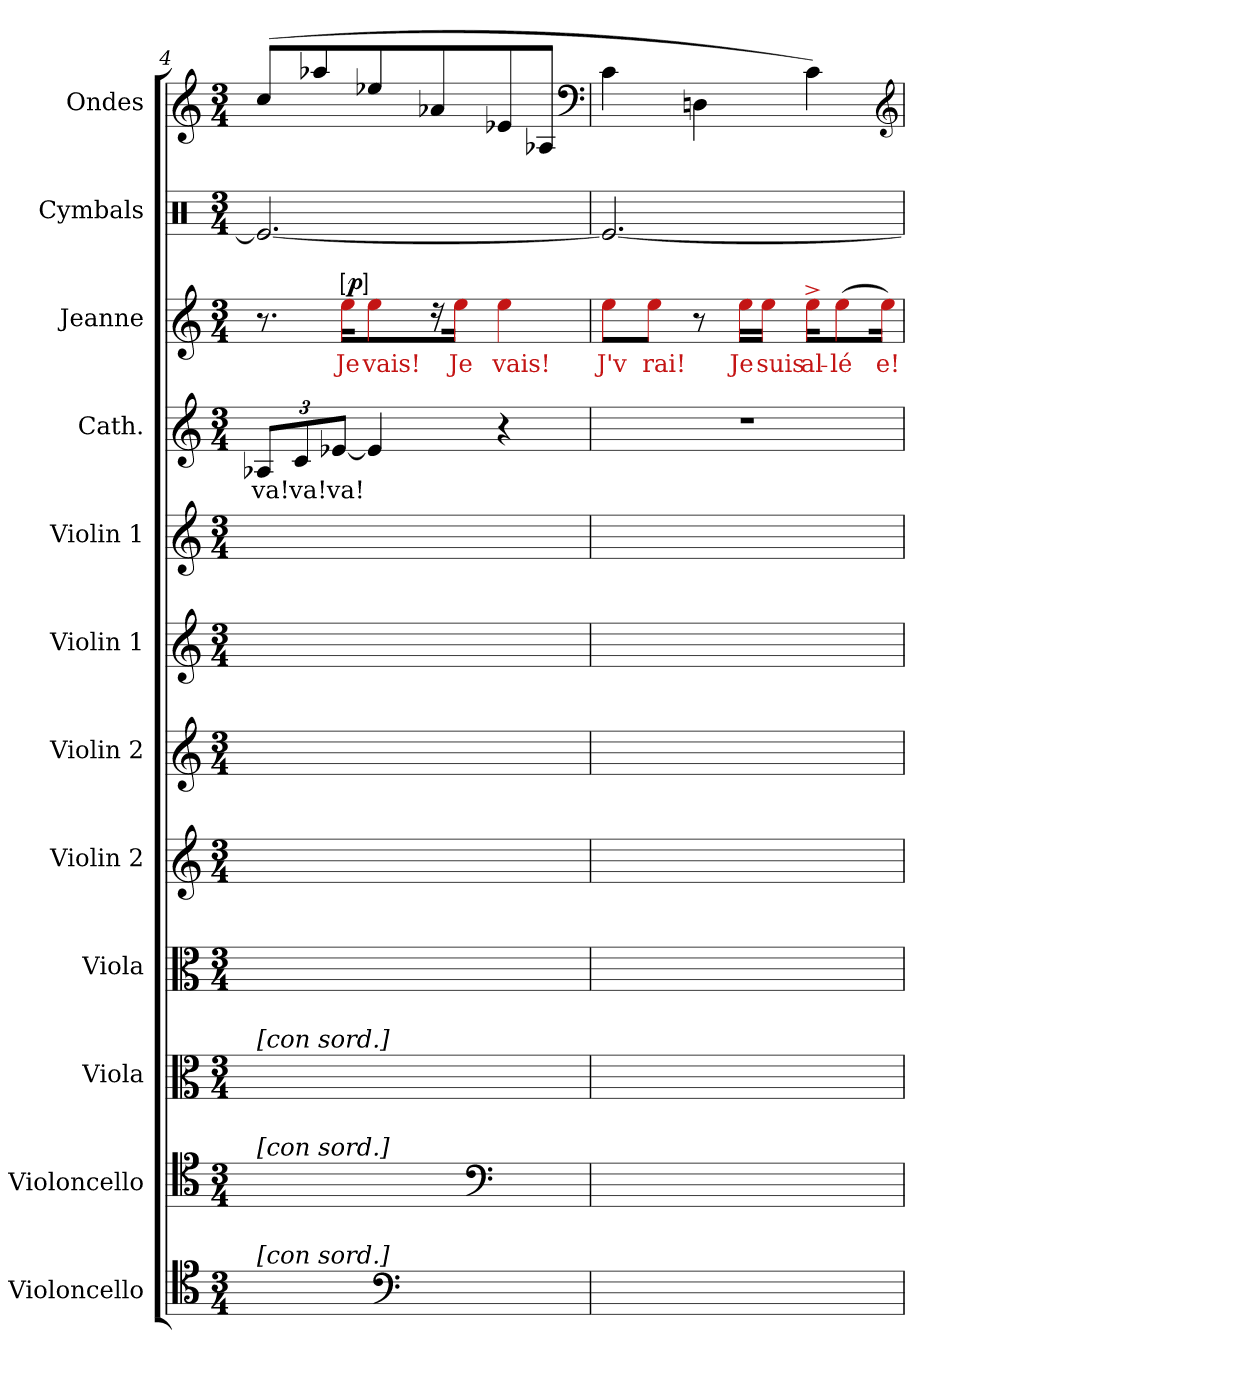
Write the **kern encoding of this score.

**kern	**kern	**kern	**kern	**kern	**kern	**kern	**kern	**kern	**text	**kern	**text	**dynam	**kern	**kern
*part12	*part11	*part10	*part9	*part8	*part7	*part6	*part5	*part4	*part4	*part3	*part3	*part3	*part2	*part1
*staff12	*staff11	*staff10	*staff9	*staff8	*staff7	*staff6	*staff5	*staff4	*staff4	*staff3	*staff3	*staff3	*staff2	*staff1
*I"Violoncello	*I"Violoncello	*I"Viola	*I"Viola	*I"Violin 2	*I"Violin 2	*I"Violin 1	*I"Violin 1	*I"Cath.	*	*I"Jeanne	*	*	*I"Cymbals	*I"Ondes
*I'Vc.	*I'Vc.	*I'Vla.	*I'Vla.	*I'Vln. 2	*I'Vln. 2	*I'Vln. 1	*I'Vln. 1	*	*	*	*	*	*	*
*clefC4	*clefC4	*clefC3	*clefC3	*clefG2	*clefG2	*clefG2	*clefG2	*clefG2	*	*clefG2	*	*	*clefX	*clefG2
*k[]	*k[]	*k[]	*k[]	*k[]	*k[]	*k[]	*k[]	*k[]	*	*k[]	*	*	*k[]	*k[]
*C:	*C:	*C:	*C:	*C:	*C:	*C:	*C:	*C:	*	*C:	*	*	*C:	*C:
*M3/4	*M3/4	*M3/4	*M3/4	*M3/4	*M3/4	*M3/4	*M3/4	*M3/4	*	*M3/4	*	*	*M3/4	*M3/4
=4	=4	=4	=4	=4	=4	=4	=4	=4	=4	=4	=4	=4	=4	=4
!	!	!LO:TX:a:t=[con sord.]	!	!	!	!	!	!	!	!	!	!	!	!
!	!LO:TX:a:t=[con sord.]	!	!	!	!	!	!	!	!	!	!	!	!	!
!LO:TX:a:t=[con sord.]	!	!	!	!	!	!	!	!	!	!	!	!	!	!
20ryy	20ryy	20ryy	20ryy	20ryy	8ryy	8ryy	8ryy	12A-XL	va!	8.r	.	.	2.Re_	(8ccL
20ryy	20ryy	20ryy	20ryy	20ryy	.	.	.	.	.	.	.	.	.	.
.	.	.	.	.	.	.	.	12c	va!	.	.	.	.	.
20ryy	20ryy	20ryy	20ryy	20ryy	.	.	.	.	.	.	.	.	.	.
.	.	.	.	.	8ryy	8ryy	8ryy	.	.	.	.	.	.	8aa-X
20ryy	20ryy	20ryy	20ryy	20ryy	.	.	.	.	.	.	.	.	.	.
.	.	.	.	.	.	.	.	[12e-XJ	va!	.	.	.	.	.
!	!	!	!	!	!	!	!	!	!	!	!	!LO:DY:a:ed=brack	!	!
.	.	.	.	.	.	.	.	.	.	16ReeKL	Je	p	.	.
20ryy	20ryy	20ryy	20ryy	20ryy	.	.	.	.	.	.	.	.	.	.
20ryy	20ryy	20ryy	20ryy	20ryy	4ryy	4ryy	4ryy	4e-]	.	8Ree	vais!	.	.	8ee-X
*clefF4	*	*	*	*	*	*	*	*	*	*	*	*	*	*
20ryy	20ryy	20ryy	20ryy	20ryy	.	.	.	.	.	.	.	.	.	.
20ryy	20ryy	20ryy	20ryy	20ryy	.	.	.	.	.	.	.	.	.	.
.	.	.	.	.	.	.	.	.	.	16r	.	.	.	8a-X
20ryy	20ryy	20ryy	20ryy	20ryy	.	.	.	.	.	.	.	.	.	.
.	.	.	.	.	.	.	.	.	.	16ReeJk	Je	.	.	.
20ryy	20ryy	20ryy	20ryy	20ryy	.	.	.	.	.	.	.	.	.	.
*	*clefF4	*	*	*	*	*	*	*	*	*	*	*	*	*
20ryy	20ryy	20ryy	20ryy	20ryy	4ryy	4ryy	4ryy	4r	.	4Ree	vais!	.	.	8e-X
20ryy	20ryy	20ryy	20ryy	20ryy	.	.	.	.	.	.	.	.	.	.
20ryy	20ryy	20ryy	20ryy	20ryy	.	.	.	.	.	.	.	.	.	.
.	.	.	.	.	.	.	.	.	.	.	.	.	.	8A-XJ
20ryy	20ryy	20ryy	20ryy	20ryy	.	.	.	.	.	.	.	.	.	.
20ryy	20ryy	20ryy	20ryy	20ryy	.	.	.	.	.	.	.	.	.	.
*	*	*	*	*	*	*	*	*	*	*	*	*	*	*clefF4
=5	=5	=5	=5	=5	=5	=5	=5	=5	=5	=5	=5	=5	=5	=5
32ryy	32ryy	32ryy	32ryy	32ryy	4%3ryy	4%3ryy	4%3ryy	4%3r	.	8ReeL	J'v	.	2.Re_	4c
32ryy	32ryy	32ryy	32ryy	32ryy	.	.	.	.	.	.	.	.	.	.
32ryy	32ryy	32ryy	32ryy	32ryy	.	.	.	.	.	.	.	.	.	.
32ryy	32ryy	32ryy	32ryy	32ryy	.	.	.	.	.	.	.	.	.	.
32ryy	32ryy	32ryy	32ryy	32ryy	.	.	.	.	.	8ReeJ	rai!	.	.	.
32ryy	32ryy	32ryy	32ryy	32ryy	.	.	.	.	.	.	.	.	.	.
32ryy	32ryy	32ryy	32ryy	32ryy	.	.	.	.	.	.	.	.	.	.
32ryy	32ryy	32ryy	32ryy	32ryy	.	.	.	.	.	.	.	.	.	.
32ryy	32ryy	32ryy	32ryy	32ryy	.	.	.	.	.	8r	.	.	.	4Dn
32ryy	32ryy	32ryy	32ryy	32ryy	.	.	.	.	.	.	.	.	.	.
32ryy	32ryy	32ryy	32ryy	32ryy	.	.	.	.	.	.	.	.	.	.
32ryy	32ryy	32ryy	32ryy	32ryy	.	.	.	.	.	.	.	.	.	.
32ryy	32ryy	32ryy	32ryy	32ryy	.	.	.	.	.	16ReeLL	Je	.	.	.
32ryy	32ryy	32ryy	32ryy	32ryy	.	.	.	.	.	.	.	.	.	.
32ryy	32ryy	32ryy	32ryy	32ryy	.	.	.	.	.	16ReeJJ	suis	.	.	.
32ryy	32ryy	32ryy	32ryy	32ryy	.	.	.	.	.	.	.	.	.	.
32ryy	32ryy	32ryy	32ryy	32ryy	.	.	.	.	.	16Ree^KL	al-	.	.	4c)
32ryy	32ryy	32ryy	32ryy	32ryy	.	.	.	.	.	.	.	.	.	.
32ryy	32ryy	32ryy	32ryy	32ryy	.	.	.	.	.	(8Ree	lé	.	.	.
32ryy	32ryy	32ryy	32ryy	32ryy	.	.	.	.	.	.	.	.	.	.
32ryy	32ryy	32ryy	32ryy	32ryy	.	.	.	.	.	.	.	.	.	.
32ryy	32ryy	32ryy	32ryy	32ryy	.	.	.	.	.	.	.	.	.	.
32ryy	32ryy	32ryy	32ryy	32ryy	.	.	.	.	.	16ReeJk)	e!	.	.	.
32ryy	32ryy	32ryy	32ryy	32ryy	.	.	.	.	.	.	.	.	.	.
*	*	*	*	*	*	*	*	*	*	*	*	*	*	*clefG2
=	=	=	=	=	=	=	=	=	=	=	=	=	=	=
*-	*-	*-	*-	*-	*-	*-	*-	*-	*-	*-	*-	*-	*-	*-
